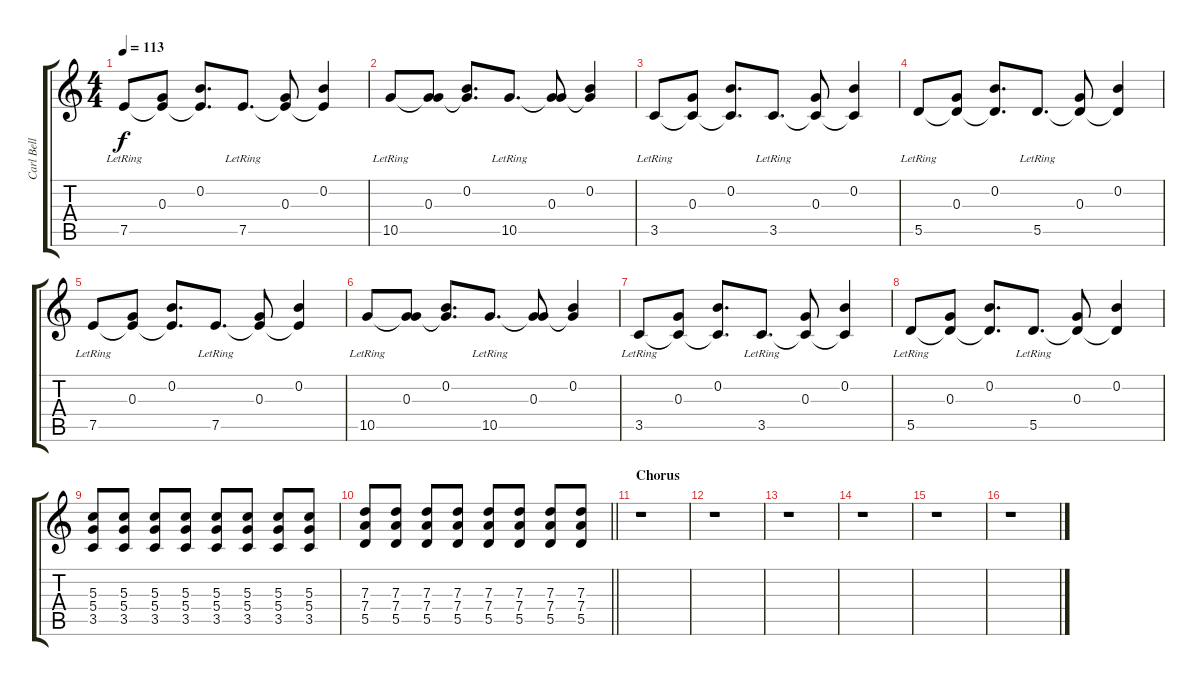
\track ("Carl Bell (Rhythm Guitar)" "Carl Bell ") {instrument acousticguitarsteel}
\staff {score tabs}
\tuning (E4 B3 G3 D3 A2 E2) {hide}
\ts (4 4)
\tempo 113
\clef g2
\ks c
7.5{lr}.8{dy f} (0.3 7.5{t}).8 (0.2 7.5{t}).8{d} 7.5{lr}.8{d} (0.3 7.5{t}).8 (0.2 7.5{t}).4 |
10.5{lr}.8 (0.3 10.5{t}).8 (0.2 10.5{t}).8{d} 10.5{lr}.8{d} (0.3 10.5{t}).8 (0.2 10.5{t}).4 |
3.5{lr}.8 (0.3 3.5{t}).8 (0.2 3.5{t}).8{d} 3.5{lr}.8{d} (0.3 3.5{t}).8 (0.2 3.5{t}).4 |
5.5{lr}.8 (0.3 5.5{t}).8 (0.2 5.5{t}).8{d} 5.5{lr}.8{d} (0.3 5.5{t}).8 (0.2 5.5{t}).4 |
7.5{lr}.8 (0.3 7.5{t}).8 (0.2 7.5{t}).8{d} 7.5{lr}.8{d} (0.3 7.5{t}).8 (0.2 7.5{t}).4 |
10.5{lr}.8 (0.3 10.5{t}).8 (0.2 10.5{t}).8{d} 10.5{lr}.8{d} (0.3 10.5{t}).8 (0.2 10.5{t}).4 |
3.5{lr}.8 (0.3 3.5{t}).8 (0.2 3.5{t}).8{d} 3.5{lr}.8{d} (0.3 3.5{t}).8 (0.2 3.5{t}).4 |
5.5{lr}.8 (0.3 5.5{t}).8 (0.2 5.5{t}).8{d} 5.5{lr}.8{d} (0.3 5.5{t}).8 (0.2 5.5{t}).4 |
(5.3 5.4 3.5).8{volume 8 instrument distortionguitar} (5.3 5.4 3.5).8 (5.3 5.4 3.5).8 (5.3 5.4 3.5).8 (5.3 5.4 3.5).8 (5.3 5.4 3.5).8 (5.3 5.4 3.5).8 (5.3 5.4 3.5).8 |
\barLineRight lightlight
(7.3 7.4 5.5).8 (7.3 7.4 5.5).8 (7.3 7.4 5.5).8 (7.3 7.4 5.5).8 (7.3 7.4 5.5).8 (7.3 7.4 5.5).8 (7.3 7.4 5.5).8 (7.3 7.4 5.5).8 |
\section ("" "Chorus")
r.1 |
r.1 |
r.1 |
r.1 |
r.1 |
r.1
